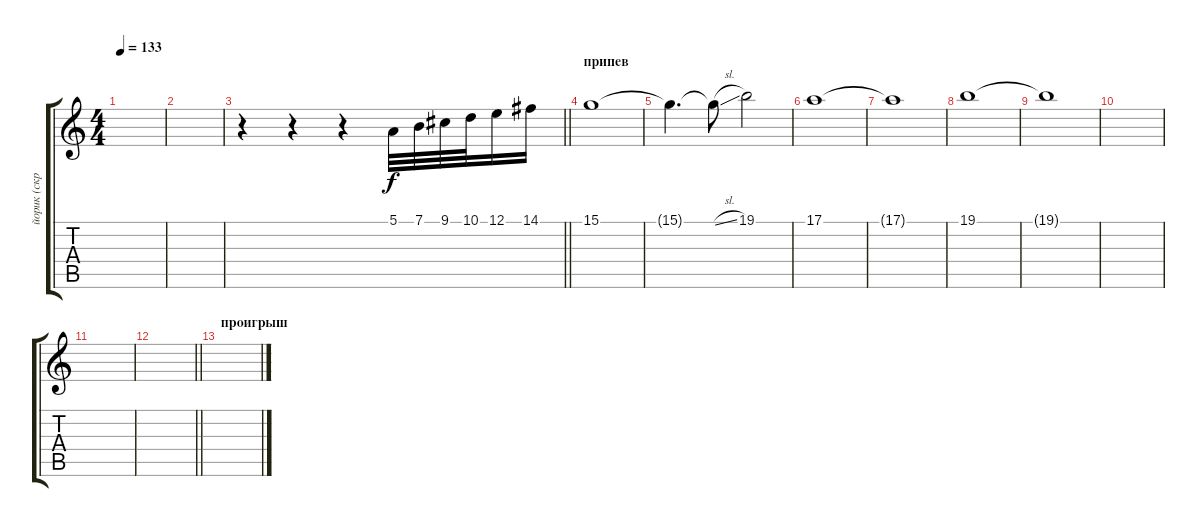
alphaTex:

\track ("йорик (скрипка)" "йорик (скр") {instrument violin}
\staff {score tabs}
\tuning (E4 B3 G3 D3 A2 E2) {hide}
\ts (4 4)
\tempo 133
\clef g2
\ks c
|
|
\barLineRight lightlight
r.4 r.4 r.4 5.1.32 7.1.32 9.1.32 10.1.32 12.1.16 14.1.16 |
\section ("" "припев")
15.1.1 |
15.1{t}.4{d} 15.1{sl t}.8 19.1.2 |
17.1.1 |
17.1{t}.1 |
19.1.1 |
19.1{t}.1 |
|
|
\barLineRight lightlight
|
\section ("" "проигрыш")
